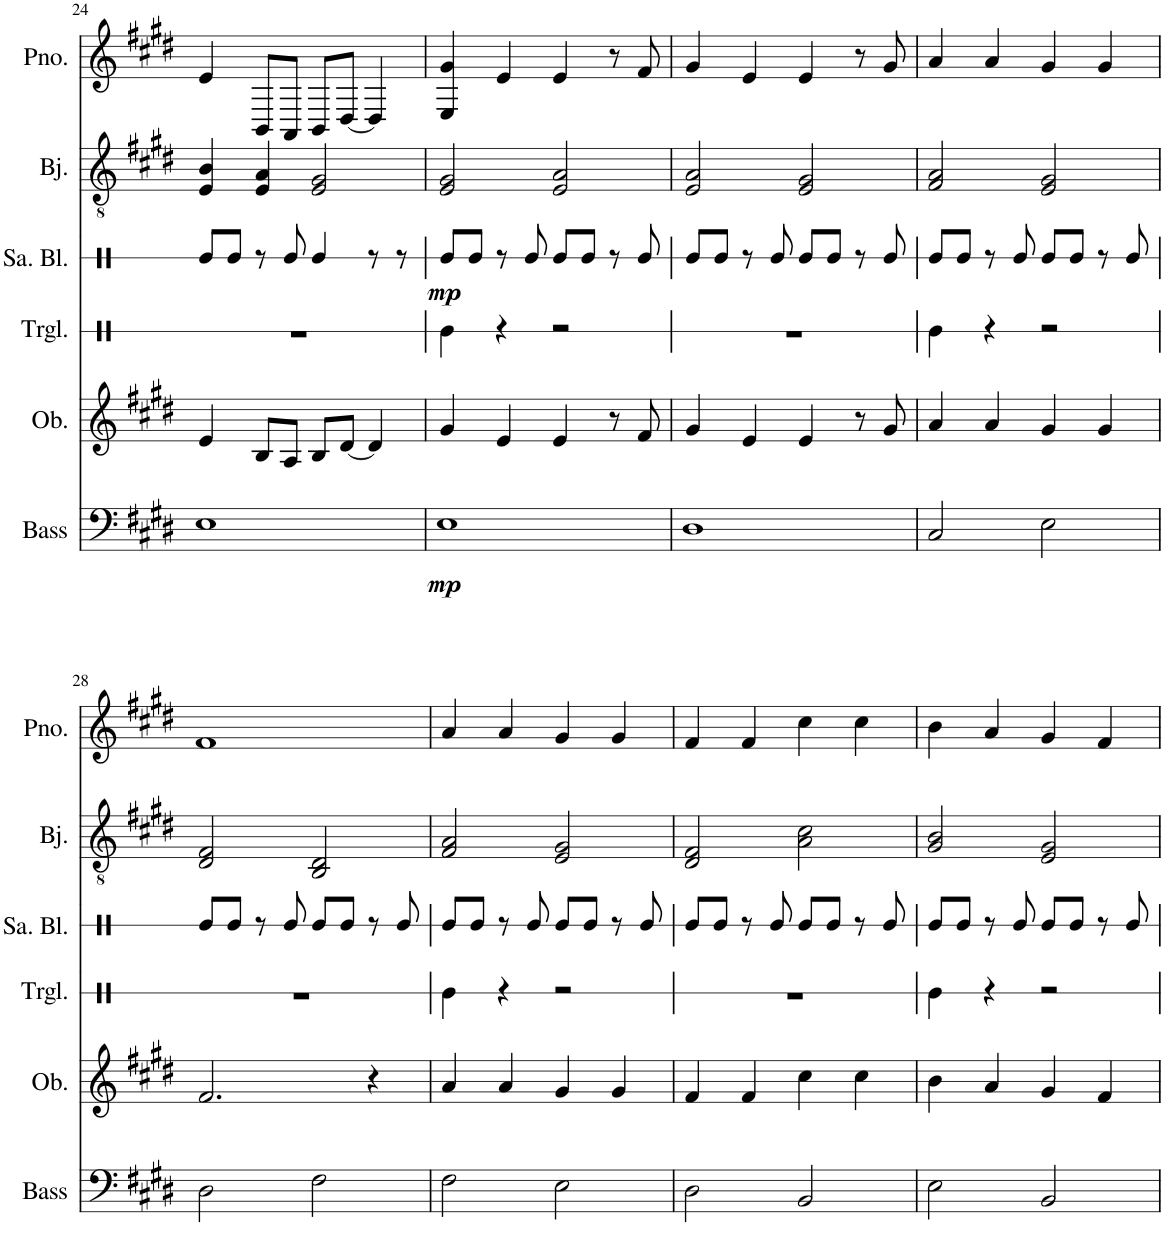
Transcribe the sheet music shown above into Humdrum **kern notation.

**kern	**dynam	**kern	**kern	**kern	**dynam	**kern	**kern
*part6	*part6	*part5	*part4	*part3	*part3	*part2	*part1
*staff6	*staff6	*staff5	*staff4	*staff3	*staff3	*staff2	*staff1
*I"Acoustic Bass	*	*I"Oboe	*I"Triangle	*I"Sandpaper Blocks	*	*I"Banjo	*I"Piano
*I'Bass	*	*I'Ob.	*I'Trgl.	*I'Sa. Bl.	*	*I'Bj.	*I'Pno.
!!LO:PB:g=z
*clefF4	*	*clefG2	*clefX	*clefX	*	*clefGv2	*clefG2
*Trd7c12	*	*	*	*	*	*Trd7c12	*
*k[f#c#g#d#]	*	*k[f#c#g#d#]	*k[]	*k[]	*	*k[f#c#g#d#]	*k[f#c#g#d#]
*M4/4	*	*M4/4	*M4/4	*M4/4	*	*M4/4	*M4/4
=24	=24	=24	=24	=24	=24	=24	=24
1E	.	4e/	1r	8Re/L	.	4E/ 4B/	4e/
.	.	.	.	8Re/J	.	.	.
.	.	8B/L	.	8r	.	4E/ 4A/	8BB/L
.	.	8A/J	.	8Re/	.	.	8AA/J
.	.	8B/L	.	4Re/	.	2E/ 2G#/	8BB/L
.	.	[8d#/J	.	.	.	.	[8D#/J
.	.	4d#/]	.	8r	.	.	4D#/]
.	.	.	.	8r	.	.	.
=25	=25	=25	=25	=25	=25	=25	=25
!	!LO:DY:b	!	!	!	!LO:DY:b	!	!
1E	mp	4g#/	4Re\	8Re/L	mp	2E/ 2G#/	4E/ 4g#/
.	.	.	.	8Re/J	.	.	.
.	.	4e/	4r	8r	.	.	4e/
.	.	.	.	8Re/	.	.	.
.	.	4e/	2r	8Re/L	.	2E/ 2A/	4e/
.	.	.	.	8Re/J	.	.	.
.	.	8r	.	8r	.	.	8r
.	.	8f#/	.	8Re/	.	.	8f#/
=26	=26	=26	=26	=26	=26	=26	=26
1D#	.	4g#/	1r	8Re/L	.	2E/ 2A/	4g#/
.	.	.	.	8Re/J	.	.	.
.	.	4e/	.	8r	.	.	4e/
.	.	.	.	8Re/	.	.	.
.	.	4e/	.	8Re/L	.	2E/ 2G#/	4e/
.	.	.	.	8Re/J	.	.	.
.	.	8r	.	8r	.	.	8r
.	.	8g#/	.	8Re/	.	.	8g#/
=27	=27	=27	=27	=27	=27	=27	=27
2C#/	.	4a/	4Re\	8Re/L	.	2F#/ 2A/	4a/
.	.	.	.	8Re/J	.	.	.
.	.	4a/	4r	8r	.	.	4a/
.	.	.	.	8Re/	.	.	.
2E\	.	4g#/	2r	8Re/L	.	2E/ 2G#/	4g#/
.	.	.	.	8Re/J	.	.	.
.	.	4g#/	.	8r	.	.	4g#/
.	.	.	.	8Re/	.	.	.
!!LO:LB:g=z
=28	=28	=28	=28	=28	=28	=28	=28
2D#\	.	2.f#/	1r	8Re/L	.	2D#/ 2F#/	1f#
.	.	.	.	8Re/J	.	.	.
.	.	.	.	8r	.	.	.
.	.	.	.	8Re/	.	.	.
2F#\	.	.	.	8Re/L	.	2BB/ 2D#/	.
.	.	.	.	8Re/J	.	.	.
.	.	4r	.	8r	.	.	.
.	.	.	.	8Re/	.	.	.
=29	=29	=29	=29	=29	=29	=29	=29
2F#\	.	4a/	4Re\	8Re/L	.	2F#/ 2A/	4a/
.	.	.	.	8Re/J	.	.	.
.	.	4a/	4r	8r	.	.	4a/
.	.	.	.	8Re/	.	.	.
2E\	.	4g#/	2r	8Re/L	.	2E/ 2G#/	4g#/
.	.	.	.	8Re/J	.	.	.
.	.	4g#/	.	8r	.	.	4g#/
.	.	.	.	8Re/	.	.	.
=30	=30	=30	=30	=30	=30	=30	=30
2D#\	.	4f#/	1r	8Re/L	.	2D#/ 2F#/	4f#/
.	.	.	.	8Re/J	.	.	.
.	.	4f#/	.	8r	.	.	4f#/
.	.	.	.	8Re/	.	.	.
2BB/	.	4cc#\	.	8Re/L	.	2A\ 2c#\	4cc#\
.	.	.	.	8Re/J	.	.	.
.	.	4cc#\	.	8r	.	.	4cc#\
.	.	.	.	8Re/	.	.	.
=31	=31	=31	=31	=31	=31	=31	=31
2E\	.	4b\	4Re\	8Re/L	.	2G#/ 2B/	4b\
.	.	.	.	8Re/J	.	.	.
.	.	4a/	4r	8r	.	.	4a/
.	.	.	.	8Re/	.	.	.
2BB/	.	4g#/	2r	8Re/L	.	2E/ 2G#/	4g#/
.	.	.	.	8Re/J	.	.	.
.	.	4f#/	.	8r	.	.	4f#/
.	.	.	.	8Re/	.	.	.
=	=	=	=	=	=	=	=
*-	*-	*-	*-	*-	*-	*-	*-
